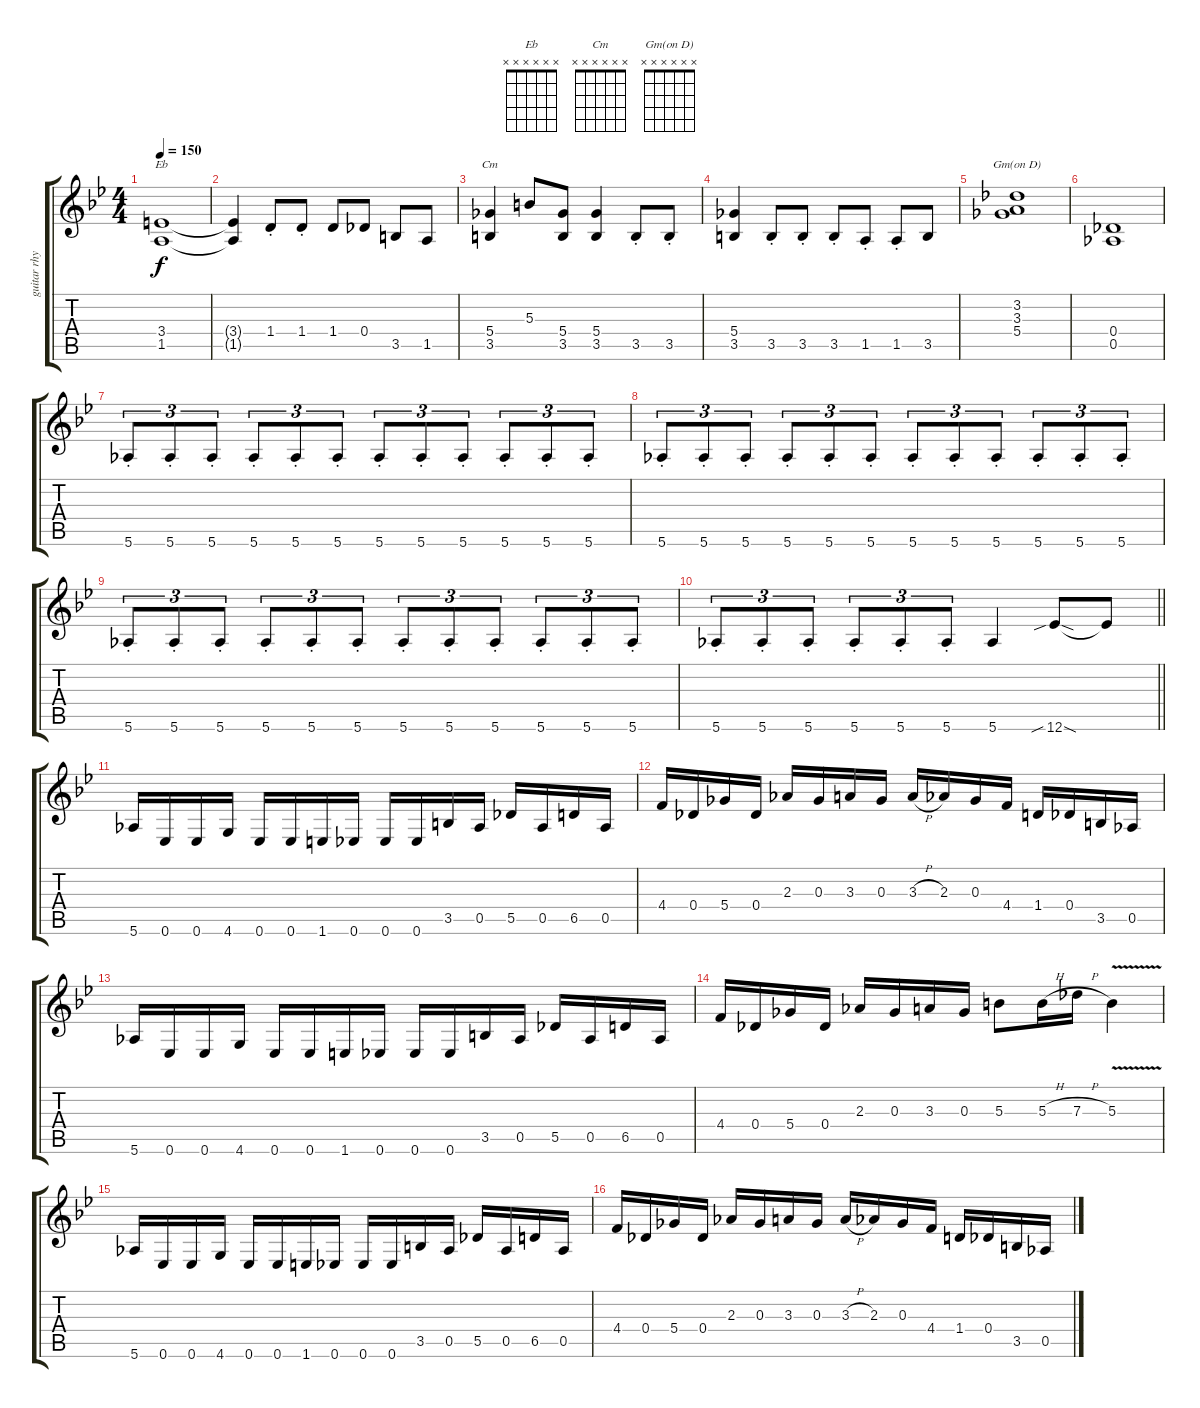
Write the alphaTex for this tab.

\track ("guitar rhythm" "guitar rhy") {instrument overdrivenguitar}
\staff {score tabs}
\tuning (Eb4 Bb3 Gb3 Db3 Ab2 Eb2) {hide}
\chord ("Eb" x x x x x x)
\chord ("Cm" x x x x x x)
\chord ("Gm(on D)" x x x x x x)
\ts (4 4)
\tempo 150
\clef g2
\ks bb
(3.4 1.5).1{ch "Eb" dy f} |
(3.4{t} 1.5{t}).4 1.4{st}.8 1.4{st}.8 1.4.8 0.4.8 3.5.8 1.5.8 |
(5.4 3.5).4{ch "Cm"} 5.3.8 (5.4 3.5).8 (5.4 3.5).4 3.5{st}.8 3.5{st}.8 |
(5.4 3.5).4 3.5{st}.8 3.5{st}.8 3.5{st}.8 1.5{st}.8 1.5{st}.8 3.5.8 |
(3.2 3.3 5.4).1{ch "Gm(on D)"} |
(0.4 0.5).1 |
5.6{st}.8{tu (3 2)} 5.6{st}.8{tu (3 2)} 5.6{st}.8{tu (3 2)} 5.6{st}.8{tu (3 2)} 5.6{st}.8{tu (3 2)} 5.6{st}.8{tu (3 2)} 5.6{st}.8{tu (3 2)} 5.6{st}.8{tu (3 2)} 5.6{st}.8{tu (3 2)} 5.6{st}.8{tu (3 2)} 5.6{st}.8{tu (3 2)} 5.6{st}.8{tu (3 2)} |
5.6{st}.8{tu (3 2)} 5.6{st}.8{tu (3 2)} 5.6{st}.8{tu (3 2)} 5.6{st}.8{tu (3 2)} 5.6{st}.8{tu (3 2)} 5.6{st}.8{tu (3 2)} 5.6{st}.8{tu (3 2)} 5.6{st}.8{tu (3 2)} 5.6{st}.8{tu (3 2)} 5.6{st}.8{tu (3 2)} 5.6{st}.8{tu (3 2)} 5.6{st}.8{tu (3 2)} |
5.6{st}.8{tu (3 2)} 5.6{st}.8{tu (3 2)} 5.6{st}.8{tu (3 2)} 5.6{st}.8{tu (3 2)} 5.6{st}.8{tu (3 2)} 5.6{st}.8{tu (3 2)} 5.6{st}.8{tu (3 2)} 5.6{st}.8{tu (3 2)} 5.6{st}.8{tu (3 2)} 5.6{st}.8{tu (3 2)} 5.6{st}.8{tu (3 2)} 5.6{st}.8{tu (3 2)} |
\barLineRight lightlight
5.6{st}.8{tu (3 2)} 5.6{st}.8{tu (3 2)} 5.6{st}.8{tu (3 2)} 5.6{st}.8{tu (3 2)} 5.6{st}.8{tu (3 2)} 5.6{st}.8{tu (3 2)} 5.6.4 12.6{sib sod}.8 12.6{t}.8 |
5.6.16 0.6.16 0.6.16 4.6.16 0.6.16 0.6.16 1.6.16 0.6.16 0.6.16 0.6.16 3.5.16 0.5.16 5.5.16 0.5.16 6.5.16 0.5.16 |
4.4.16 0.4.16 5.4.16 0.4.16 2.3.16 0.3.16 3.3.16 0.3.16 3.3{h}.16 2.3.16 0.3.16 4.4.16 1.4.16 0.4.16 3.5.16 0.5.16 |
5.6.16 0.6.16 0.6.16 4.6.16 0.6.16 0.6.16 1.6.16 0.6.16 0.6.16 0.6.16 3.5.16 0.5.16 5.5.16 0.5.16 6.5.16 0.5.16 |
4.4.16 0.4.16 5.4.16 0.4.16 2.3.16 0.3.16 3.3.16 0.3.16 5.3.8 5.3{h}.16 7.3{h}.16 5.3{v}.4 |
5.6.16 0.6.16 0.6.16 4.6.16 0.6.16 0.6.16 1.6.16 0.6.16 0.6.16 0.6.16 3.5.16 0.5.16 5.5.16 0.5.16 6.5.16 0.5.16 |
4.4.16 0.4.16 5.4.16 0.4.16 2.3.16 0.3.16 3.3.16 0.3.16 3.3{h}.16 2.3.16 0.3.16 4.4.16 1.4.16 0.4.16 3.5.16 0.5.16
